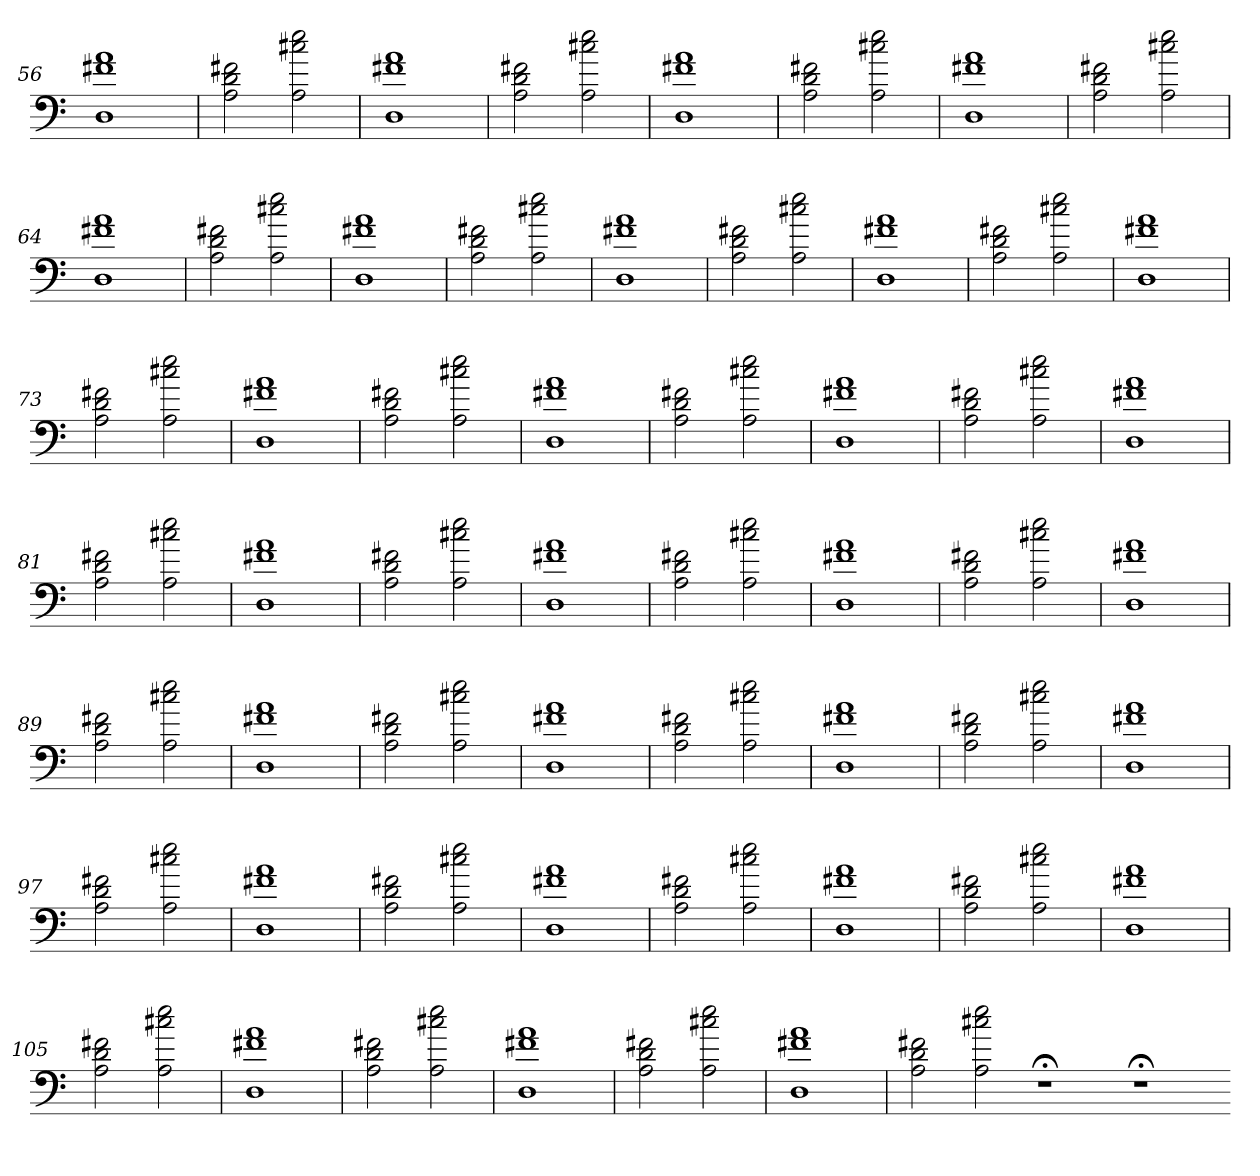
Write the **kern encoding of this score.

**kern
*part1
*staff1
=56
1D 1f#X 1a
=57
2A 2d 2f#X
2A 2cc#X 2ee
=58
1D 1f#X 1a
=59
2A 2d 2f#X
2A 2cc#X 2ee
=60
1D 1f#X 1a
=61
2A 2d 2f#X
2A 2cc#X 2ee
=62
1D 1f#X 1a
=63
2A 2d 2f#X
2A 2cc#X 2ee
=64
1D 1f#X 1a
=65
2A 2d 2f#X
2A 2cc#X 2ee
=66
1D 1f#X 1a
=67
2A 2d 2f#X
2A 2cc#X 2ee
=68
1D 1f#X 1a
=69
2A 2d 2f#X
2A 2cc#X 2ee
=70
1D 1f#X 1a
=71
2A 2d 2f#X
2A 2cc#X 2ee
=72
1D 1f#X 1a
=73
2A 2d 2f#X
2A 2cc#X 2ee
=74
1D 1f#X 1a
=75
2A 2d 2f#X
2A 2cc#X 2ee
=76
1D 1f#X 1a
=77
2A 2d 2f#X
2A 2cc#X 2ee
=78
1D 1f#X 1a
=79
2A 2d 2f#X
2A 2cc#X 2ee
=80
1D 1f#X 1a
=81
2A 2d 2f#X
2A 2cc#X 2ee
=82
1D 1f#X 1a
=83
2A 2d 2f#X
2A 2cc#X 2ee
=84
1D 1f#X 1a
=85
2A 2d 2f#X
2A 2cc#X 2ee
=86
1D 1f#X 1a
=87
2A 2d 2f#X
2A 2cc#X 2ee
=88
1D 1f#X 1a
=89
2A 2d 2f#X
2A 2cc#X 2ee
=90
1D 1f#X 1a
=91
2A 2d 2f#X
2A 2cc#X 2ee
=92
1D 1f#X 1a
=93
2A 2d 2f#X
2A 2cc#X 2ee
=94
1D 1f#X 1a
=95
2A 2d 2f#X
2A 2cc#X 2ee
=96
1D 1f#X 1a
=97
2A 2d 2f#X
2A 2cc#X 2ee
=98
1D 1f#X 1a
=99
2A 2d 2f#X
2A 2cc#X 2ee
=100
1D 1f#X 1a
=101
2A 2d 2f#X
2A 2cc#X 2ee
=102
1D 1f#X 1a
=103
2A 2d 2f#X
2A 2cc#X 2ee
=104
1D 1f#X 1a
=105
2A 2d 2f#X
2A 2cc#X 2ee
=106
1D 1f#X 1a
=107
2A 2d 2f#X
2A 2cc#X 2ee
=108
1D 1f#X 1a
=109
2A 2d 2f#X
2A 2cc#X 2ee
=110
1D 1f#X 1a
=111
2A 2d 2f#X
2A 2cc#X 2ee
1r;<
1r;<
=-
*-
